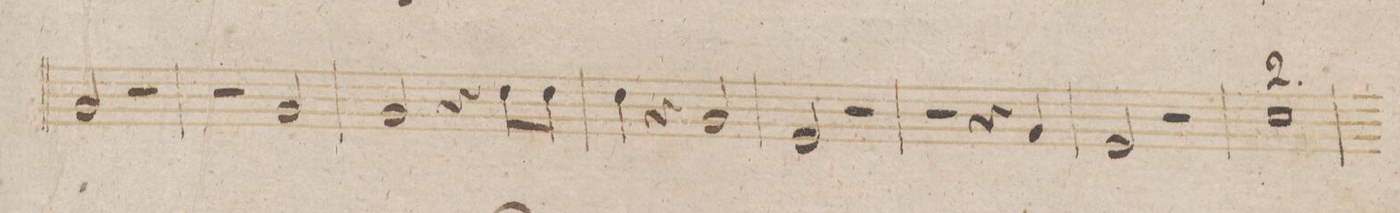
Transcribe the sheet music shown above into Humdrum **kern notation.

**kern	**dynam
*I"Clarino 2do in B.	*
*clefG2	*
*k[b-e-]	*
*met(c)	*
*M4/4	*
2f/	.
2r	.
=260	=260
2r	.
2f/	.
=261	=261
2f/	.
4r	.
8cc\L	.
8cc\J	.
=262	=262
4cc\	.
4r	.
2f/	.
=263	=263
2d/	.
2r	.
=264	=264
2r	.
4r	.
4f/	.
=265	=265
2d/	.
2r	.
=266	=266
0r	.
=267	=267
=268	=268
*-	*-
